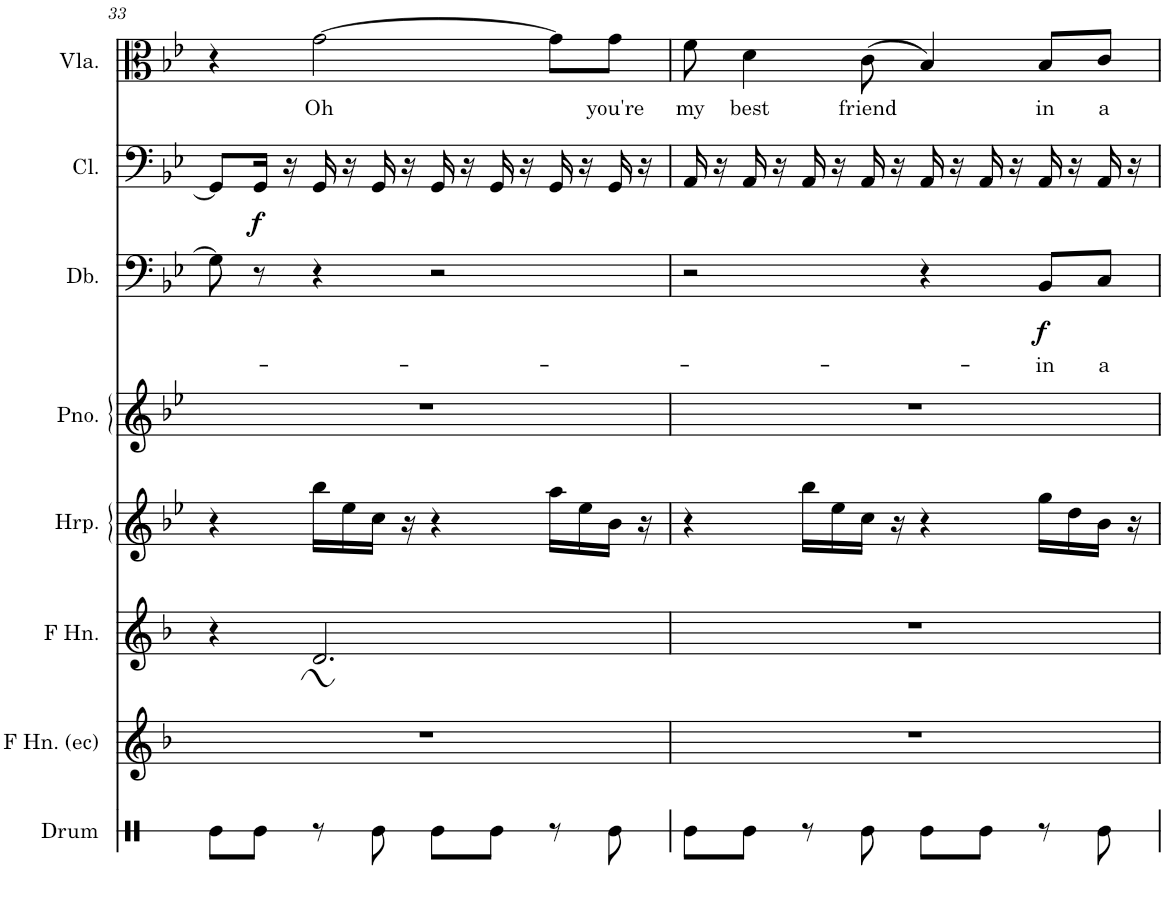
**kern	**kern	**kern	**kern	**kern	**kern	**text	**dynam	**kern	**dynam	**kern	**text
*part8	*part7	*part6	*part5	*part4	*part3	*part3	*part3	*part2	*part2	*part1	*part1
*staff8	*staff7	*staff6	*staff5	*staff4	*staff3	*staff3	*staff3	*staff2	*staff2	*staff1	*staff1
*I"Bass Drum	*I"French Horn (echo)	*I"French Horn	*I"Harp	*I"Piano	*I"Double Bass	*	*	*I"Cello	*	*I"Viola	*
*I'Drum	*I'F Hn. (ec)	*I'F Hn.	*I'Hrp.	*I'Pno.	*I'Db.	*	*	*I'Cl.	*	*I'Vla.	*
!!LO:PB:g=z
*clefX	*clefG2	*clefG2	*clefG2	*clefG2	*clefF4	*	*	*clefF4	*	*clefC3	*
*	*Trd4c7	*Trd4c7	*	*	*Trd7c12	*	*	*	*	*	*
*k[]	*k[b-]	*k[b-]	*k[b-e-]	*k[b-e-]	*k[b-e-]	*	*	*k[b-e-]	*	*k[b-e-]	*
*M4/4	*M4/4	*M4/4	*M4/4	*M4/4	*M4/4	*	*	*M4/4	*	*M4/4	*
=33	=33	=33	=33	=33	=33	=33	=33	=33	=33	=33	=33
8Re\L	1r	4r	4r	1r	8G\]	.	.	8GG/L]	.	4r	.
!	!	!	!	!	!	!	!	!	!LO:DY:b	!	!
8Re\J	.	.	.	.	8r	.	.	16GG/Jk	f	.	.
.	.	.	.	.	.	.	.	16r	.	.	.
!	!	!	!	!	!	!	!	!	!	!	!LO:LY:b
8r	.	2.d/	16bb-\LL	.	4r	.	.	16GG/	.	[2g\	Oh
.	.	.	16ee-\	.	.	.	.	16r	.	.	.
8Re\	.	.	16cc\JJ	.	.	.	.	16GG/	.	.	.
.	.	.	16r	.	.	.	.	16r	.	.	.
8Re\L	.	.	4r	.	2r	.	.	16GG/	.	.	.
.	.	.	.	.	.	.	.	16r	.	.	.
8Re\J	.	.	.	.	.	.	.	16GG/	.	.	.
.	.	.	.	.	.	.	.	16r	.	.	.
8r	.	.	16aa\LL	.	.	.	.	16GG/	.	8g\L]	.
.	.	.	16ee-\	.	.	.	.	16r	.	.	.
!	!	!	!	!	!	!	!	!	!	!	!LO:LY:b
8Re\	.	.	16b-\JJ	.	.	.	.	16GG/	.	8g\J	you're
.	.	.	16r	.	.	.	.	16r	.	.	.
=34	=34	=34	=34	=34	=34	=34	=34	=34	=34	=34	=34
!	!	!	!	!	!	!	!	!	!	!	!LO:LY:b
8Re\L	1r	1r	4r	1r	2r	.	.	16AA/	.	8f\	my
.	.	.	.	.	.	.	.	16r	.	.	.
!	!	!	!	!	!	!	!	!	!	!	!LO:LY:b
8Re\J	.	.	.	.	.	.	.	16AA/	.	4d\	best
.	.	.	.	.	.	.	.	16r	.	.	.
8r	.	.	16bb-\LL	.	.	.	.	16AA/	.	.	.
.	.	.	16ee-\	.	.	.	.	16r	.	.	.
!	!	!	!	!	!	!	!	!	!	!	!LO:LY:b
8Re\	.	.	16cc\JJ	.	.	.	.	16AA/	.	(8c\	friend
.	.	.	16r	.	.	.	.	16r	.	.	.
8Re\L	.	.	4r	.	4r	.	.	16AA/	.	4B-/)	.
.	.	.	.	.	.	.	.	16r	.	.	.
8Re\J	.	.	.	.	.	.	.	16AA/	.	.	.
.	.	.	.	.	.	.	.	16r	.	.	.
!	!	!	!	!	!	!LO:LY:b	!LO:DY:b	!	!	!	!LO:LY:b
8r	.	.	16gg\LL	.	8BB-/L	in	f	16AA/	.	8B-/L	in
.	.	.	16dd\	.	.	.	.	16r	.	.	.
!	!	!	!	!	!	!LO:LY:b	!	!	!	!	!LO:LY:b
8Re\	.	.	16b-\JJ	.	8C/J	a	.	16AA/	.	8c/J	a
.	.	.	16r	.	.	.	.	16r	.	.	.
=	=	=	=	=	=	=	=	=	=	=	=
*-	*-	*-	*-	*-	*-	*-	*-	*-	*-	*-	*-
